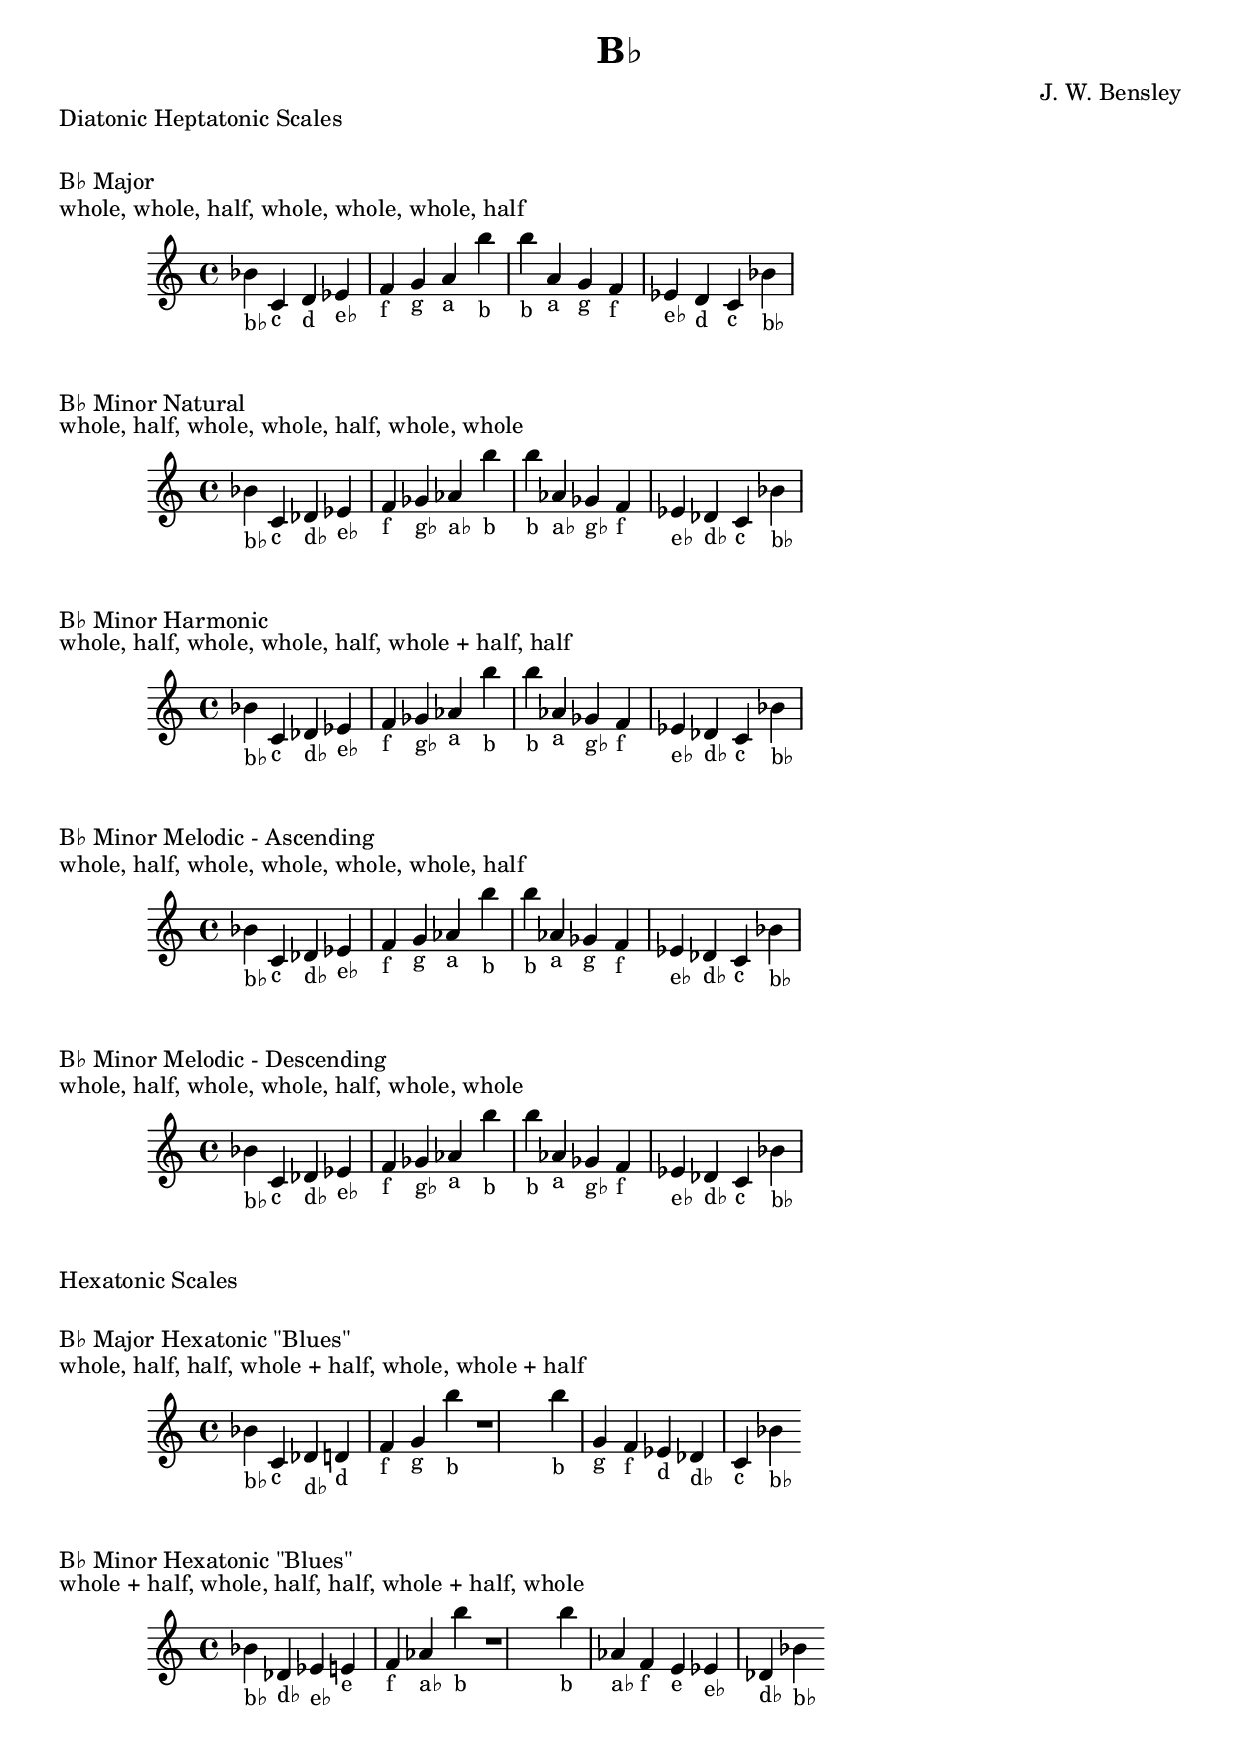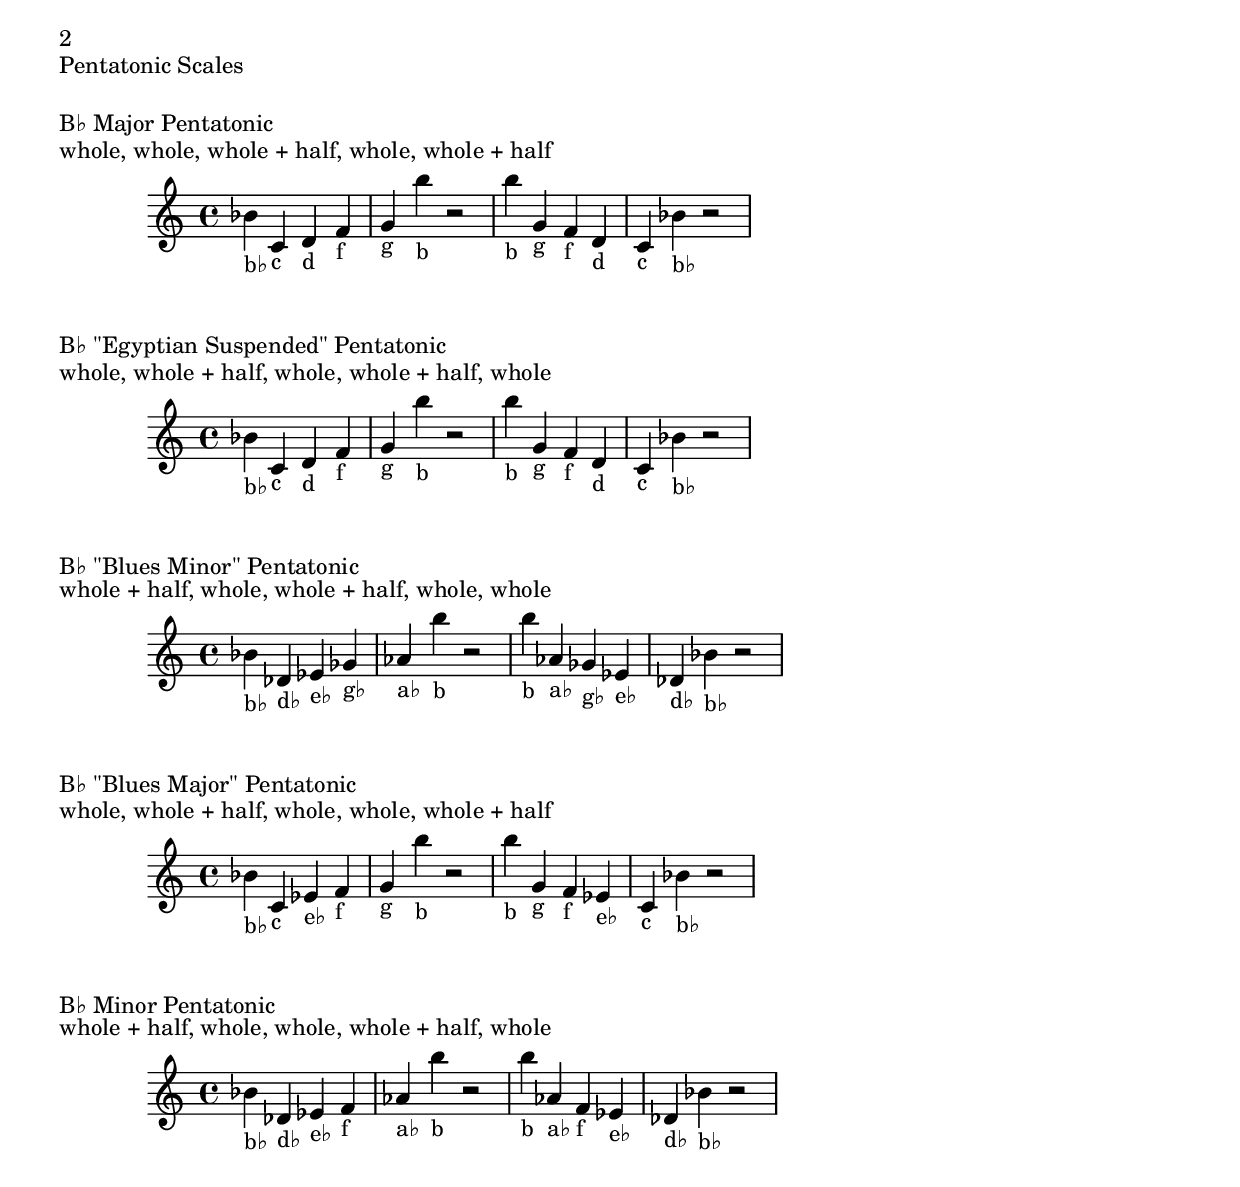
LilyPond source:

\version "2.18.2"
\language "english"

\header {
  title = "B♭"
  composer = "J. W. Bensley"
}\markup { "Diatonic Heptatonic Scales" }
\markup { \vspace #1 }

\markup { "B♭ Major" }
\markup { "whole, whole, half, whole, whole, whole, half" }
\score {
  \new PianoStaff {
    \clef "treble"
    bflat'4-"b♭"
    c'-"c"
    d'-"d"
    eflat'-"e♭"
    f'-"f"
    g'-"g"
    a'-"a"
    b''-"b" |
    b''-"b"
    a'-"a"
    g'-"g"
    f'-"f"
    eflat'-"e♭"
    d'-"d"
    c'-"c"
    bflat'4-"b♭"
  }
}

\markup { "B♭ Minor Natural" }
\markup { "whole, half, whole, whole, half, whole, whole" }
\score {
  \new PianoStaff {
    \clef "treble"
    bflat'4-"b♭"
    c'-"c"
    dflat'-"d♭"
    eflat'-"e♭"
    f'-"f"
    gflat'-"g♭"
    aflat'-"a♭"
    b''-"b" |
    b''-"b"
    aflat'-"a♭"
    gflat'-"g♭"
    f'-"f"
    eflat'-"e♭"
    dflat'-"d♭"
    c'-"c"
    bflat'4-"b♭"
  }
}


\markup { "B♭ Minor Harmonic" }
\markup { "whole, half, whole, whole, half, whole + half, half" }
\score {
  \new PianoStaff {
    \clef "treble"
    bflat'4-"b♭"
    c'-"c"
    dflat'-"d♭"
    eflat'-"e♭"
    f'-"f"
    gflat'-"g♭"
    aflat'-"a"
    b''-"b" |
    b''-"b"
    aflat'-"a"
    gflat'-"g♭"
    f'-"f"
    eflat'-"e♭"
    dflat'-"d♭"
    c'-"c"
    bflat'4-"b♭"
  }
}

\markup { "B♭ Minor Melodic - Ascending" }
\markup { "whole, half, whole, whole, whole, whole, half" }
\score {
  \new PianoStaff {
    \clef "treble"
    bflat'4-"b♭"
    c'-"c"
    dflat'-"d♭"
    eflat'-"e♭"
    f'-"f"
    g'-"g"
    aflat'-"a"
    b''-"b" |
    b''-"b"
    aflat'-"a"
    gflat'-"g"
    f'-"f"
    eflat'-"e♭"
    dflat'-"d♭"
    c'-"c"
    bflat'4-"b♭"
  }
}

\markup { "B♭ Minor Melodic - Descending" }
\markup { "whole, half, whole, whole, half, whole, whole" }
\score {
  \new PianoStaff {
    \clef "treble"
    bflat'4-"b♭"
    c'-"c"
    dflat'-"d♭"
    eflat'-"e♭"
    f'-"f"
    gflat'-"g♭"
    aflat'-"a"
    b''-"b" |
    b''-"b"
    aflat'-"a"
    gflat'-"g♭"
    f'-"f"
    eflat'-"e♭"
    dflat'-"d♭"
    c'-"c"
    bflat'4-"b♭"
  }
}\markup { "Hexatonic Scales" }
\markup { \vspace #1 }

\markup { "B♭ Major Hexatonic \"Blues\"" }
\markup { "whole, half, half, whole + half, whole, whole + half" }
\score {
  \new PianoStaff {
    \clef "treble"
    bflat'4-"b♭"
    c'-"c"
    dflat'-"d♭"
    d'-"d"
    f'-"f"
    g'-"g"
    b''-"b" 
    r1 |
    b''4-"b"
    g'-"g"
    f'-"f"
    eflat'-"d"
    dflat'-"d♭"
    c'-"c"
    bflat'-"b♭"
  }
}

\markup { "B♭ Minor Hexatonic \"Blues\"" }
\markup { "whole + half, whole, half, half, whole + half, whole" }
\score {
  \new PianoStaff {
    \clef "treble"
    bflat'4-"b♭"
    dflat'-"d♭"
    eflat'-"e♭"
    e'-"e"
    f'-"f"
    aflat'-"a♭"
    b''-"b"
    r1 |
    b''4-"b"
    aflat'-"a♭"
    f'-"f"
    e'-"e"
    eflat'-"e♭"
    dflat'-"d♭"
    bflat'-"b♭"
  }
}\markup { "Pentatonic Scales" }
\markup { \vspace #1 }

\markup { "B♭ Major Pentatonic" }
\markup { "whole, whole, whole + half, whole, whole + half" }
\score {
  \new PianoStaff {
    \clef "treble"
    bflat'4-"b♭"
    c'-"c"
    d'-"d"
    f'-"f"
    g'-"g"
    b''-"b"
    r2 |
    b''4-"b"
    g'-"g"
    f'-"f"
    d'-"d"
    c'-"c"
    bflat'-"b♭"
    r2
  }
}

\markup { "B♭ \"Egyptian Suspended\" Pentatonic" }
\markup { "whole, whole + half, whole, whole + half, whole" }
\score {
  \new PianoStaff {
    \clef "treble"
    bflat'4-"b♭"
    c'-"c"
    d'-"d"
    f'-"f"
    g'-"g"
    b''-"b"
    r2 |
    b''4-"b"
    g'-"g"
    f'-"f"
    d'-"d"
    c'-"c"
    bflat'-"b♭"
    r2
  }
}

\markup { "B♭ \"Blues Minor\" Pentatonic" }
\markup { "whole + half, whole, whole + half, whole, whole" }
\score {
  \new PianoStaff {
    \clef "treble"
    bflat'4-"b♭"
    dflat'-"d♭"
    eflat'-"e♭"
    gflat'-"g♭"
    aflat'-"a♭"
    b''4-"b"
    r2 |
    b''4-"b"
    aflat'-"a♭"
    gflat'-"g♭"
    eflat'-"e♭"
    dflat'-"d♭"
    bflat'-"b♭"
    r2
  }
}

\markup { "B♭ \"Blues Major\" Pentatonic" }
\markup { "whole, whole + half, whole, whole, whole + half" }
\score {
  \new PianoStaff {
    \clef "treble"
    bflat'4-"b♭"
    c'-"c"
    eflat'-"e♭"
    f'-"f"
    g'-"g"
    b''-"b"
    r2 |
    b''4-"b"
    g'-"g"
    f'-"f"
    eflat'-"e♭"
    c'-"c"
    bflat'-"b♭"
    r2
  }
}

\markup { "B♭ Minor Pentatonic" }
\markup { "whole + half, whole, whole, whole + half, whole" }
\score {
  \new PianoStaff {
    \clef "treble"
    bflat'4-"b♭"
    dflat'-"d♭"
    eflat'-"e♭"
    f'-"f"
    aflat'-"a♭"
    b''-"b"
    r2 |
    b''4-"b"
    aflat'-"a♭"
    f'-"f"
    eflat'-"e♭"
    dflat'-"d♭"
    bflat'-"b♭"
    r2
  }
}